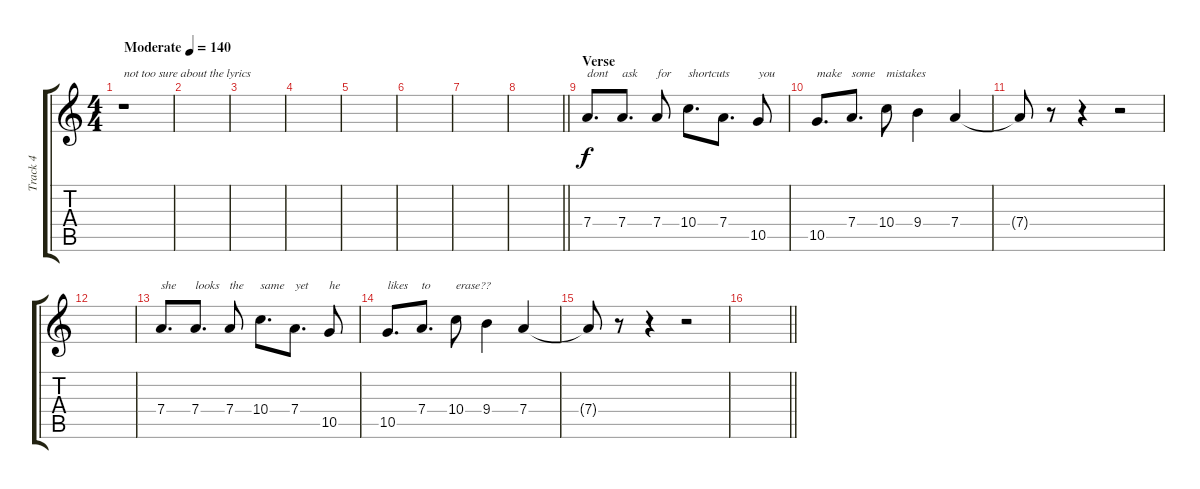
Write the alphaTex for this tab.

\track ("Track 4" "Track 4") {instrument acousticguitarsteel}
\staff {score tabs}
\tuning (E4 B3 G3 D3 A2 E2) {hide}
\ts (4 4)
\tempo (140 "Moderate")
\clef g2
\ks c
r.1{txt "not too sure about the lyrics" dy f instrument acousticguitarsteel} |
|
|
|
|
|
|
\barLineRight lightlight
|
\section ("" "Verse")
7.4.8{d txt "dont"} 7.4.8{d txt "ask"} 7.4.8{txt "for"} 10.4.8{d txt "shortcuts"} 7.4.8{d} 10.5.8{txt "you"} |
10.5.8{d txt "make"} 7.4.8{d txt "some"} 10.4.8{txt "mistakes"} 9.4.4 7.4.4 |
7.4{t}.8 r.8 r.4 r.2 |
|
7.4.8{d txt "she"} 7.4.8{d txt "looks"} 7.4.8{txt "the"} 10.4.8{d txt "same"} 7.4.8{d txt "yet"} 10.5.8{txt "he"} |
10.5.8{d txt "likes"} 7.4.8{d txt "to"} 10.4.8{txt "erase??"} 9.4.4 7.4.4 |
7.4{t}.8 r.8 r.4 r.2 |
\barLineRight lightlight
